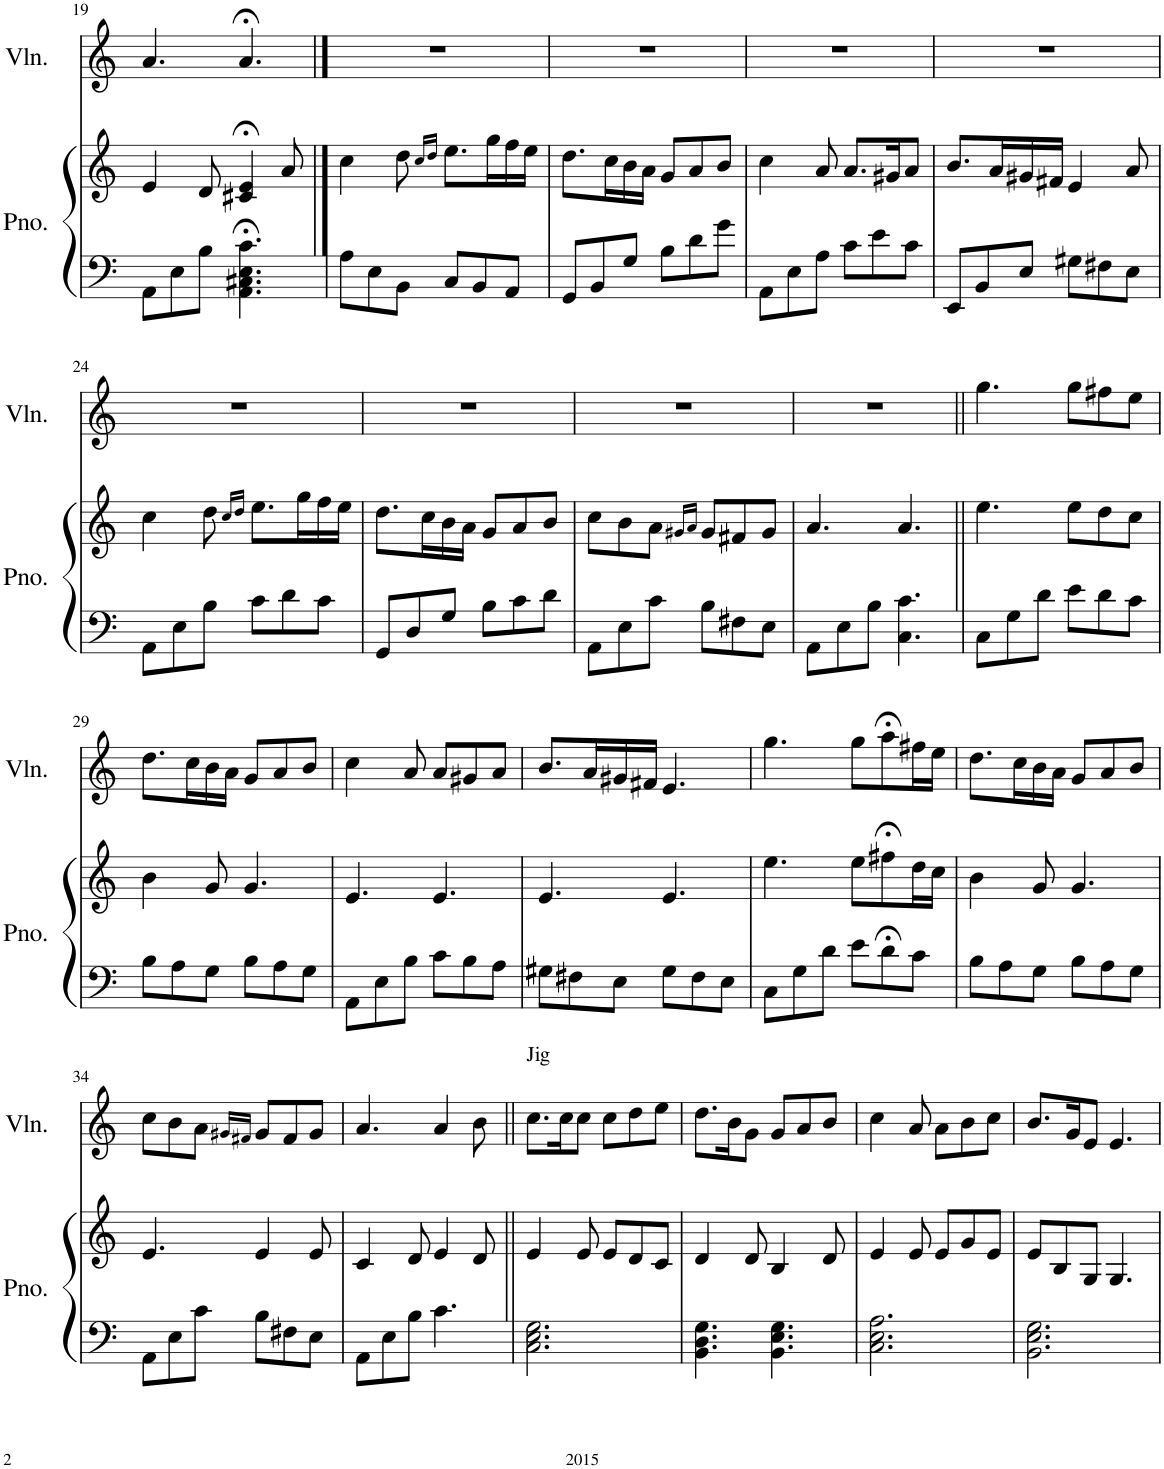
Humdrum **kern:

**kern	**kern	**kern
*part2	*part2	*part1
*staff3	*staff2	*staff1
*I"Piano	*	*I"Violin
*I'Pno.	*	*I'Vln.
!!LO:PB:g=z
*clefF4	*clefG2	*clefG2
*k[]	*k[]	*k[]
*M6/8	*M6/8	*M6/8
=19	=19	=19
8AA\L	4e/	4.a/
8E\	.	.
8B\J	8d/	.
4.AA\;< 4.C#X\;< 4.E\;< 4.c\;<	4c#X/;< 4e/;<	4.a;</
.	8a/	.
==20	==20	==20
8A\L	4cc\	2.r
8E\	.	.
8BB\J	8dd\	.
.	16qcc/LL	.
.	16qdd/JJ	.
8C/L	8.ee\L	.
8BB/	.	.
.	16gg\L	.
8AA/J	16ff\	.
.	16ee\JJ	.
=21	=21	=21
8GG/L	8.dd\L	2.r
8BB/	.	.
.	16cc\L	.
8G/J	16b\	.
.	16a\JJ	.
8B\L	8g/L	.
8d\	8a/	.
8g\J	8b/J	.
=22	=22	=22
8AA\L	4cc\	2.r
8E\	.	.
8A\J	8a/	.
8c\L	8.a/L	.
8e\	.	.
.	16g#X/K	.
8c\J	8a/J	.
=23	=23	=23
8EE/L	8.b/L	2.r
8BB/	.	.
.	16a/L	.
8E/J	16g#X/	.
.	16f#X/JJ	.
8G#X\L	4e/	.
8F#X\	.	.
8E\J	8a/	.
!!LO:LB:g=z
=24	=24	=24
8AA\L	4cc\	2.r
8E\	.	.
8B\J	8dd\	.
.	16qcc/LL	.
.	16qdd/JJ	.
8c\L	8.ee\L	.
8d\	.	.
.	16gg\L	.
8c\J	16ff\	.
.	16ee\JJ	.
=25	=25	=25
8GG/L	8.dd\L	2.r
8D/	.	.
.	16cc\L	.
8G/J	16b\	.
.	16a\JJ	.
8B\L	8g/L	.
8c\	8a/	.
8d\J	8b/J	.
=26	=26	=26
8AA\L	8cc\L	2.r
8E\	8b\	.
8c\J	8a\J	.
.	16qg#X/LL	.
.	16qa/JJ	.
8B\L	8g#/L	.
8F#X\	8f#X/	.
8E\J	8g#/J	.
=27	=27	=27
8AA\L	4.a/	2.r
8E\	.	.
8B\J	.	.
4.C\ 4.c\	4.a/	.
=28||	=28||	=28||
8C\L	4.ee\	4.gg\
8G\	.	.
8d\J	.	.
8e\L	8ee\L	8gg\L
8d\	8dd\	8ff#X\
8c\J	8cc\J	8ee\J
!!LO:LB:g=z
=29	=29	=29
8B\L	4b\	8.dd\L
8A\	.	.
.	.	16cc\L
8G\J	8g/	16b\
.	.	16a\JJ
8B\L	4.g/	8g/L
8A\	.	8a/
8G\J	.	8b/J
=30	=30	=30
8AA\L	4.e/	4cc\
8E\	.	.
8B\J	.	8a/
8c\L	4.e/	8a/L
8B\	.	8g#X/
8A\J	.	8a/J
=31	=31	=31
8G#X\L	4.e/	8.b/L
8F#X\	.	.
.	.	16a/L
8E\J	.	16g#X/
.	.	16f#X/JJ
8G#\L	4.e/	4.e/
8F#\	.	.
8E\J	.	.
=32	=32	=32
8C\L	4.ee\	4.gg\
8G\	.	.
8d\J	.	.
8e\L	8ee\L	8gg\L
8d;<\	8ff#X;<\	8aa;<\
8c\J	16dd\L	16ff#X\L
.	16cc\JJ	16ee\JJ
=33	=33	=33
8B\L	4b\	8.dd\L
8A\	.	.
.	.	16cc\L
8G\J	8g/	16b\
.	.	16a\JJ
8B\L	4.g/	8g/L
8A\	.	8a/
8G\J	.	8b/J
!!LO:LB:g=z
=34	=34	=34
8AA\L	4.e/	8cc\L
8E\	.	8b\
8c\J	.	8a\J
.	.	16qg#X/LL
.	.	16qf#X/JJ
8B\L	4e/	8g#/L
8F#X\	.	8f#/
8E\J	8e/	8g#/J
=35	=35	=35
8AA\L	4c/	4.a/
8E\	.	.
8B\J	8d/	.
4.c\	4e/	4a/
.	8d/	8b\
=36||	=36||	=36||
!	!	!LO:TX:a:t=Jig
2.C\ 2.E\ 2.G\	4e/	8.cc\L
.	.	16cc\K
.	8e/	8cc\J
.	8e/L	8cc\L
.	8d/	8dd\
.	8c/J	8ee\J
=37	=37	=37
4.BB\ 4.D\ 4.G\	4d/	8.dd\L
.	.	16b\K
.	8d/	8g\J
4.BB\ 4.E\ 4.G\	4B/	8g/L
.	.	8a/
.	8d/	8b/J
=38	=38	=38
2.C\ 2.E\ 2.A\	4e/	4cc\
.	8e/	8a/
.	8e/L	8a\L
.	8g/	8b\
.	8e/J	8cc\J
=39	=39	=39
2.BB\ 2.E\ 2.G\	8e/L	8.b/L
.	8B/	.
.	.	16g/K
.	8G/J	8e/J
.	4.G/	4.e/
=	=	=
*-	*-	*-
